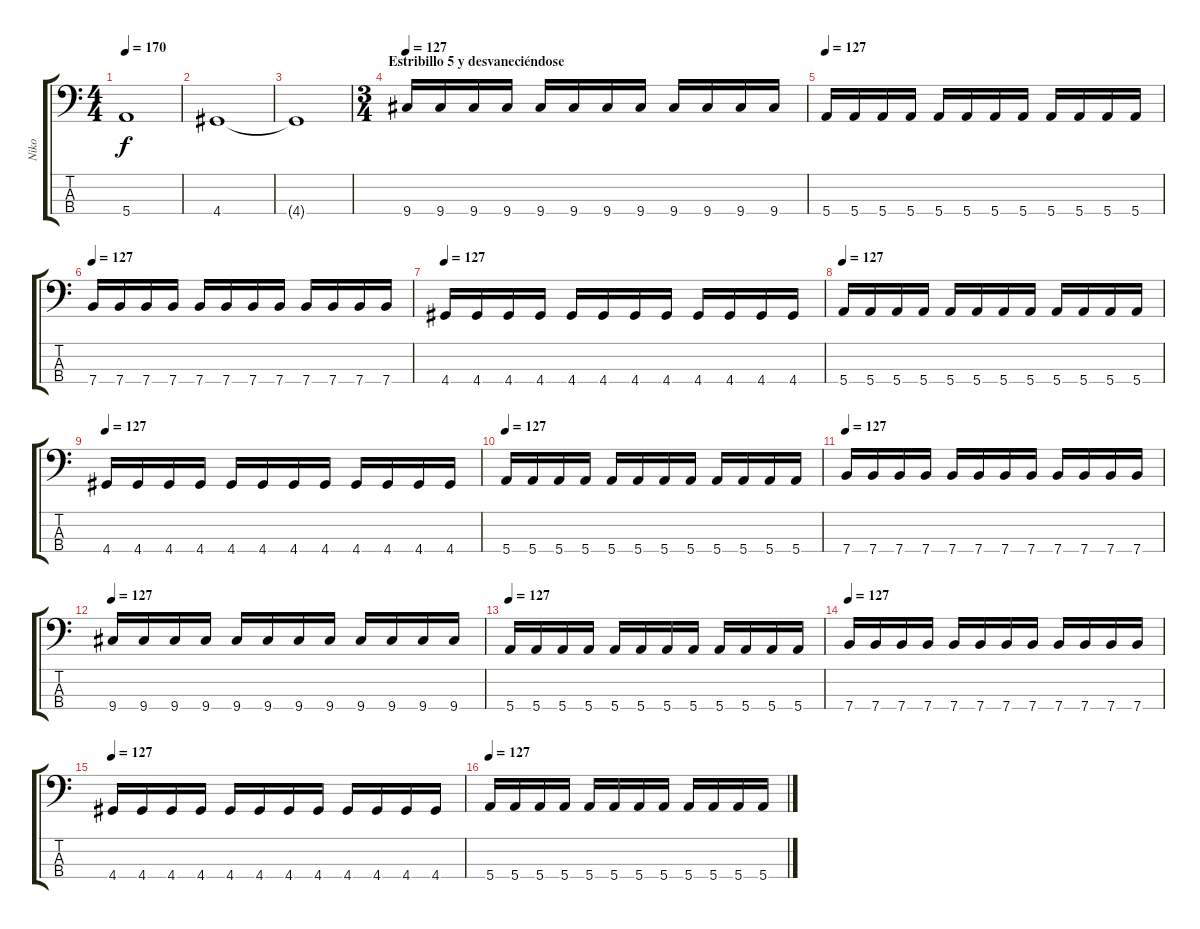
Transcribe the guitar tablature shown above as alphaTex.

\track ("Niko" "Niko") {instrument electricbassfinger}
\staff {score tabs}
\tuning (G2 D2 A1 E1) {hide}
\ts (4 4)
\tempo 170
\clef f4
\ks c
5.4{t}.1{dy f} |
4.4.1 |
4.4{t}.1 |
\ts (3 4)
\section ("" "Estribillo 5 y desvaneciéndose")
\tempo 127
9.4.16 9.4.16 9.4.16 9.4.16 9.4.16 9.4.16 9.4.16 9.4.16 9.4.16 9.4.16 9.4.16 9.4.16 |
\tempo 127
5.4.16 5.4.16 5.4.16 5.4.16 5.4.16 5.4.16 5.4.16 5.4.16 5.4.16 5.4.16 5.4.16 5.4.16 |
\tempo 127
7.4.16 7.4.16 7.4.16 7.4.16 7.4.16 7.4.16 7.4.16 7.4.16 7.4.16 7.4.16 7.4.16 7.4.16 |
\tempo 127
4.4.16 4.4.16 4.4.16 4.4.16 4.4.16 4.4.16 4.4.16 4.4.16 4.4.16 4.4.16 4.4.16 4.4.16 |
\tempo 127
5.4.16 5.4.16 5.4.16 5.4.16 5.4.16 5.4.16 5.4.16 5.4.16 5.4.16 5.4.16 5.4.16 5.4.16 |
\tempo 127
4.4.16 4.4.16 4.4.16 4.4.16 4.4.16 4.4.16 4.4.16 4.4.16 4.4.16 4.4.16 4.4.16 4.4.16 |
\tempo 127
5.4.16 5.4.16 5.4.16 5.4.16 5.4.16 5.4.16 5.4.16 5.4.16 5.4.16 5.4.16 5.4.16 5.4.16 |
\tempo 127
7.4.16 7.4.16 7.4.16 7.4.16 7.4.16 7.4.16 7.4.16 7.4.16 7.4.16 7.4.16 7.4.16 7.4.16 |
\tempo 127
9.4.16 9.4.16 9.4.16 9.4.16 9.4.16 9.4.16 9.4.16 9.4.16 9.4.16 9.4.16 9.4.16 9.4.16 |
\tempo 127
5.4.16 5.4.16 5.4.16 5.4.16 5.4.16 5.4.16 5.4.16 5.4.16 5.4.16 5.4.16 5.4.16 5.4.16 |
\tempo 127
7.4.16 7.4.16 7.4.16 7.4.16 7.4.16 7.4.16 7.4.16 7.4.16 7.4.16 7.4.16 7.4.16 7.4.16 |
\tempo 127
4.4.16 4.4.16 4.4.16 4.4.16 4.4.16 4.4.16 4.4.16 4.4.16 4.4.16 4.4.16 4.4.16 4.4.16 |
\tempo 127
5.4.16 5.4.16 5.4.16 5.4.16 5.4.16 5.4.16 5.4.16 5.4.16 5.4.16 5.4.16 5.4.16 5.4.16
